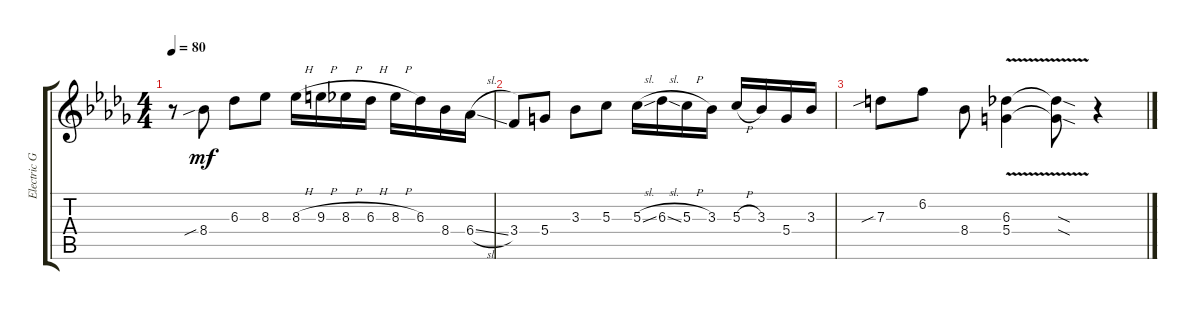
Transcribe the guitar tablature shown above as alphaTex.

\track ("Electric Guitar" "Electric G") {instrument electricguitarclean}
\staff {score tabs}
\tuning (E4 B3 G3 D3 A2 E2) {hide}
\ts (4 4)
\tempo 80
\clef g2
\ks bbminor
r.8{dy mf instrument electricguitarclean} 8.4{sib}.8 6.3.8 8.3.8 8.3{h}.16 9.3{h}.16 8.3{h}.16 6.3{h}.16 8.3{h}.16 6.3.16 8.4.16 6.4{sl}.16 |
3.4.8 5.4.8 3.3.8 5.3.8 5.3{sl}.16 6.3{sl}.16 5.3{h}.16 3.3.16 5.3{h}.16 3.3.16 5.4.16 3.3.16 |
7.3{sib}.8 6.2.8 8.4.8 (6.3{v} 5.4{v}).4 (6.3{v sod t} 5.4{v sod t}).8 r.4
